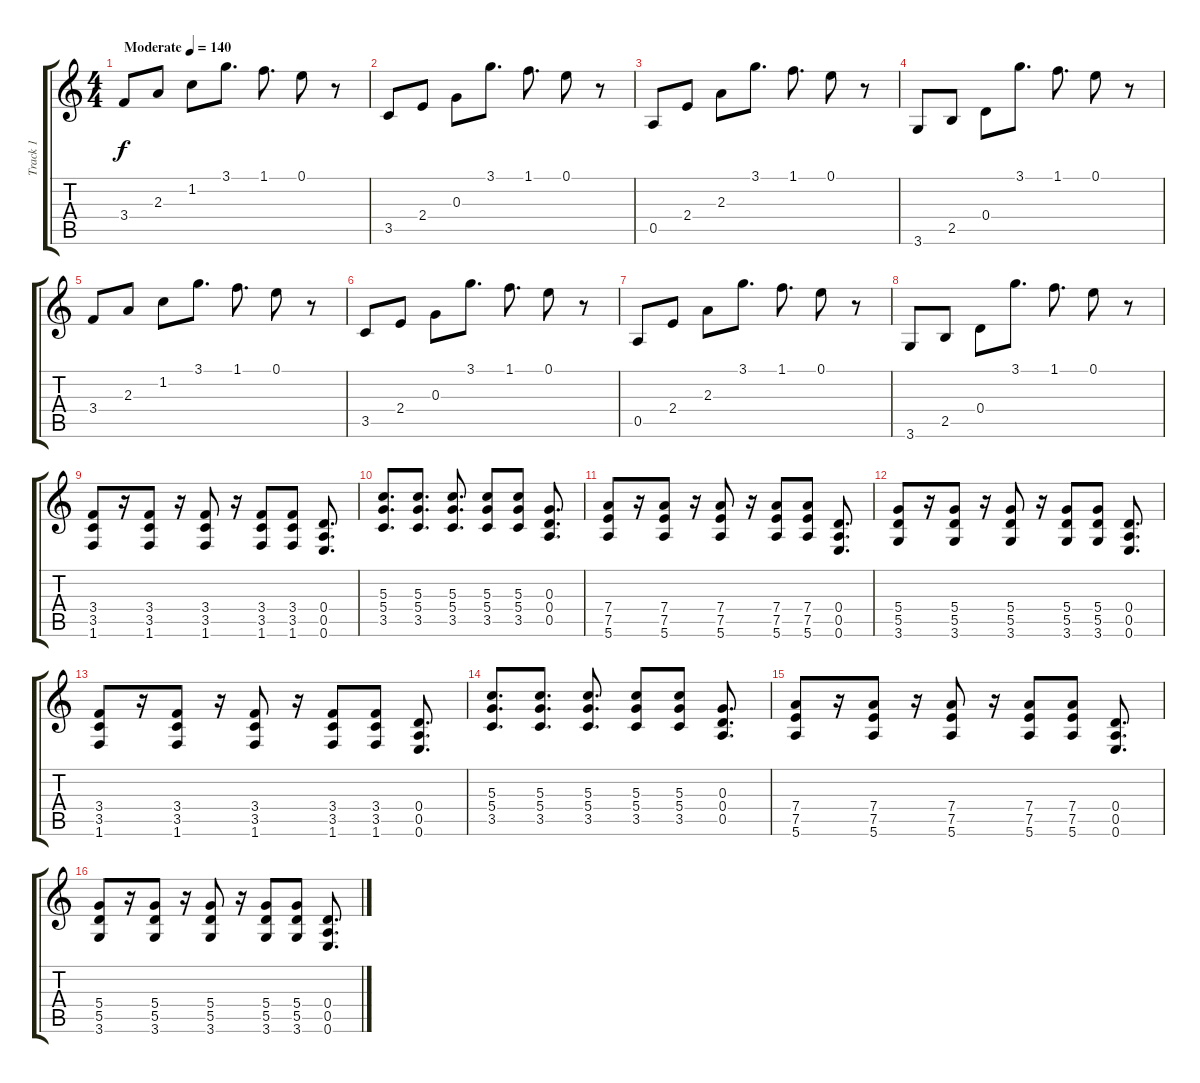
\track ("Track 1" "Track 1") {instrument distortionguitar}
\staff {score tabs}
\tuning (E4 B3 G3 D3 A2 E2) {hide}
\ts (4 4)
\tempo (140 "Moderate")
\clef g2
\ks c
3.4.8{dy f instrument distortionguitar} 2.3.8 1.2.8 3.1.8{d} 1.1.8{d} 0.1.8 r.8 |
3.5.8 2.4.8 0.3.8 3.1.8{d} 1.1.8{d} 0.1.8 r.8 |
0.5.8 2.4.8 2.3.8 3.1.8{d} 1.1.8{d} 0.1.8 r.8 |
3.6.8 2.5.8 0.4.8 3.1.8{d} 1.1.8{d} 0.1.8 r.8 |
3.4.8 2.3.8 1.2.8 3.1.8{d} 1.1.8{d} 0.1.8 r.8 |
3.5.8 2.4.8 0.3.8 3.1.8{d} 1.1.8{d} 0.1.8 r.8 |
0.5.8 2.4.8 2.3.8 3.1.8{d} 1.1.8{d} 0.1.8 r.8 |
3.6.8 2.5.8 0.4.8 3.1.8{d} 1.1.8{d} 0.1.8 r.8 |
(3.4 3.5 1.6).8 r.16 (3.4 3.5 1.6).8 r.16 (3.4 3.5 1.6).8 r.16 (3.4 3.5 1.6).8 (3.4 3.5 1.6).8 (0.4 0.5 0.6).8{d} |
(5.3 5.4 3.5).8{d} (5.3 5.4 3.5).8{d} (5.3 5.4 3.5).8{d} (5.3 5.4 3.5).8 (5.3 5.4 3.5).8 (0.3 0.4 0.5).8{d} |
(7.4 7.5 5.6).8 r.16 (7.4 7.5 5.6).8 r.16 (7.4 7.5 5.6).8 r.16 (7.4 7.5 5.6).8 (7.4 7.5 5.6).8 (0.4 0.5 0.6).8{d} |
(5.4 5.5 3.6).8 r.16 (5.4 5.5 3.6).8 r.16 (5.4 5.5 3.6).8 r.16 (5.4 5.5 3.6).8 (5.4 5.5 3.6).8 (0.4 0.5 0.6).8{d} |
(3.4 3.5 1.6).8 r.16 (3.4 3.5 1.6).8 r.16 (3.4 3.5 1.6).8 r.16 (3.4 3.5 1.6).8 (3.4 3.5 1.6).8 (0.4 0.5 0.6).8{d} |
(5.3 5.4 3.5).8{d} (5.3 5.4 3.5).8{d} (5.3 5.4 3.5).8{d} (5.3 5.4 3.5).8 (5.3 5.4 3.5).8 (0.3 0.4 0.5).8{d} |
(7.4 7.5 5.6).8 r.16 (7.4 7.5 5.6).8 r.16 (7.4 7.5 5.6).8 r.16 (7.4 7.5 5.6).8 (7.4 7.5 5.6).8 (0.4 0.5 0.6).8{d} |
(5.4 5.5 3.6).8 r.16 (5.4 5.5 3.6).8 r.16 (5.4 5.5 3.6).8 r.16 (5.4 5.5 3.6).8 (5.4 5.5 3.6).8 (0.4 0.5 0.6).8{d}
